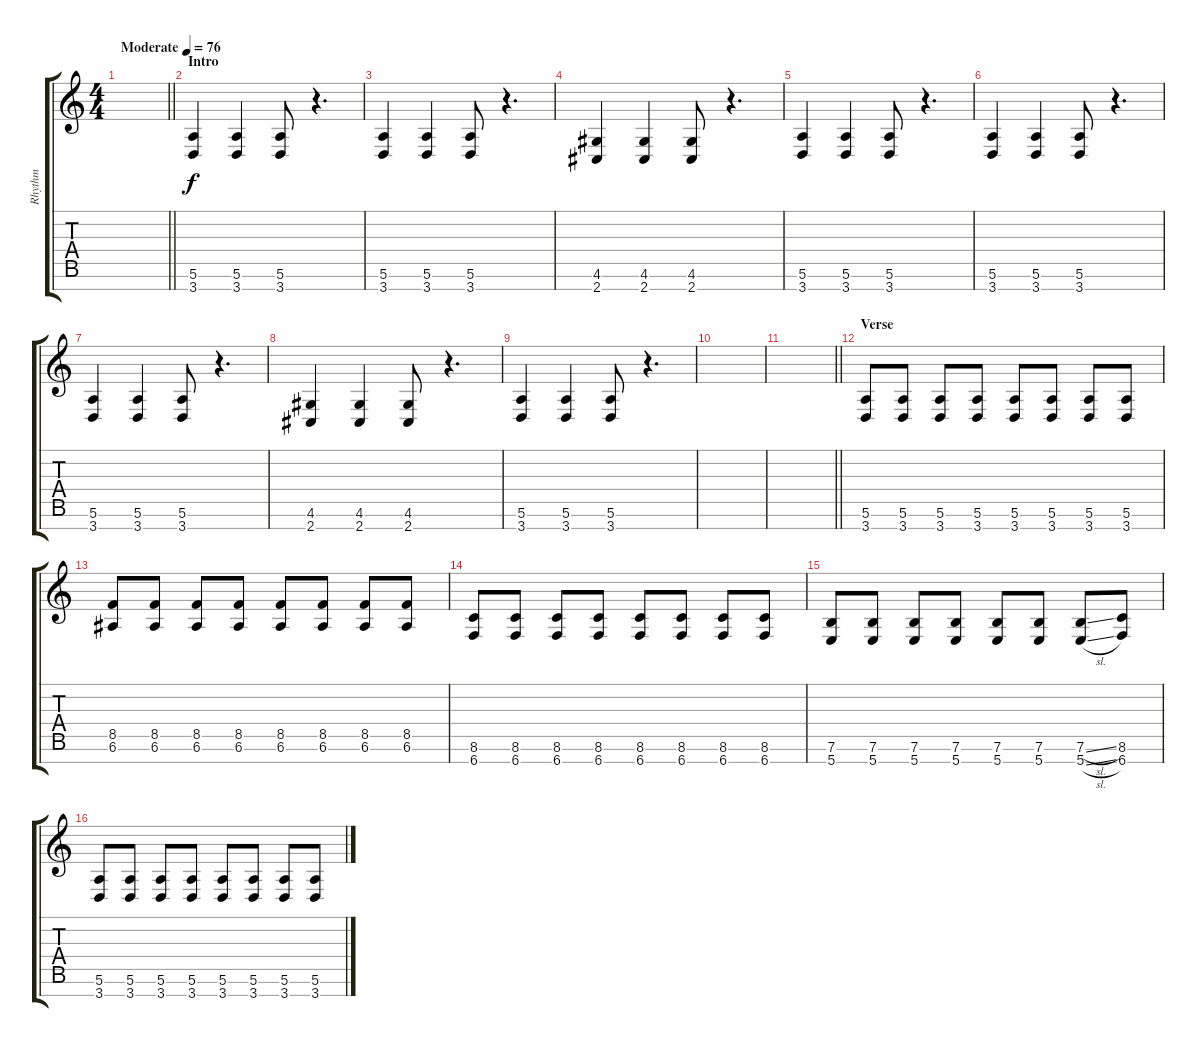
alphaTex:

\track ("Rhythm" "Rhythm") {instrument distortionguitar}
\staff {score tabs}
\tuning (E4 B3 G3 D3 A2 E2 B1) {hide}
\ts (4 4)
\tempo (76 "Moderate")
\clef g2
\barLineRight lightlight
\ks c
|
\section ("" "Intro")
(5.6 3.7).4 (5.6 3.7).4 (5.6 3.7).8 r.4{d} |
(5.6 3.7).4 (5.6 3.7).4 (5.6 3.7).8 r.4{d} |
(4.6 2.7).4 (4.6 2.7).4 (4.6 2.7).8 r.4{d} |
(5.6 3.7).4 (5.6 3.7).4 (5.6 3.7).8 r.4{d} |
(5.6 3.7).4 (5.6 3.7).4 (5.6 3.7).8 r.4{d} |
(5.6 3.7).4 (5.6 3.7).4 (5.6 3.7).8 r.4{d} |
(4.6 2.7).4 (4.6 2.7).4 (4.6 2.7).8 r.4{d} |
(5.6 3.7).4 (5.6 3.7).4 (5.6 3.7).8 r.4{d} |
|
\barLineRight lightlight
|
\section ("" "Verse")
(5.6 3.7).8 (5.6 3.7).8 (5.6 3.7).8 (5.6 3.7).8 (5.6 3.7).8 (5.6 3.7).8 (5.6 3.7).8 (5.6 3.7).8 |
(8.5 6.6).8 (8.5 6.6).8 (8.5 6.6).8 (8.5 6.6).8 (8.5 6.6).8 (8.5 6.6).8 (8.5 6.6).8 (8.5 6.6).8 |
(8.6 6.7).8 (8.6 6.7).8 (8.6 6.7).8 (8.6 6.7).8 (8.6 6.7).8 (8.6 6.7).8 (8.6 6.7).8 (8.6 6.7).8 |
(7.6 5.7).8 (7.6 5.7).8 (7.6 5.7).8 (7.6 5.7).8 (7.6 5.7).8 (7.6 5.7).8 (7.6{sl} 5.7{sl}).8 (8.6 6.7).8 |
(5.6 3.7).8 (5.6 3.7).8 (5.6 3.7).8 (5.6 3.7).8 (5.6 3.7).8 (5.6 3.7).8 (5.6 3.7).8 (5.6 3.7).8
